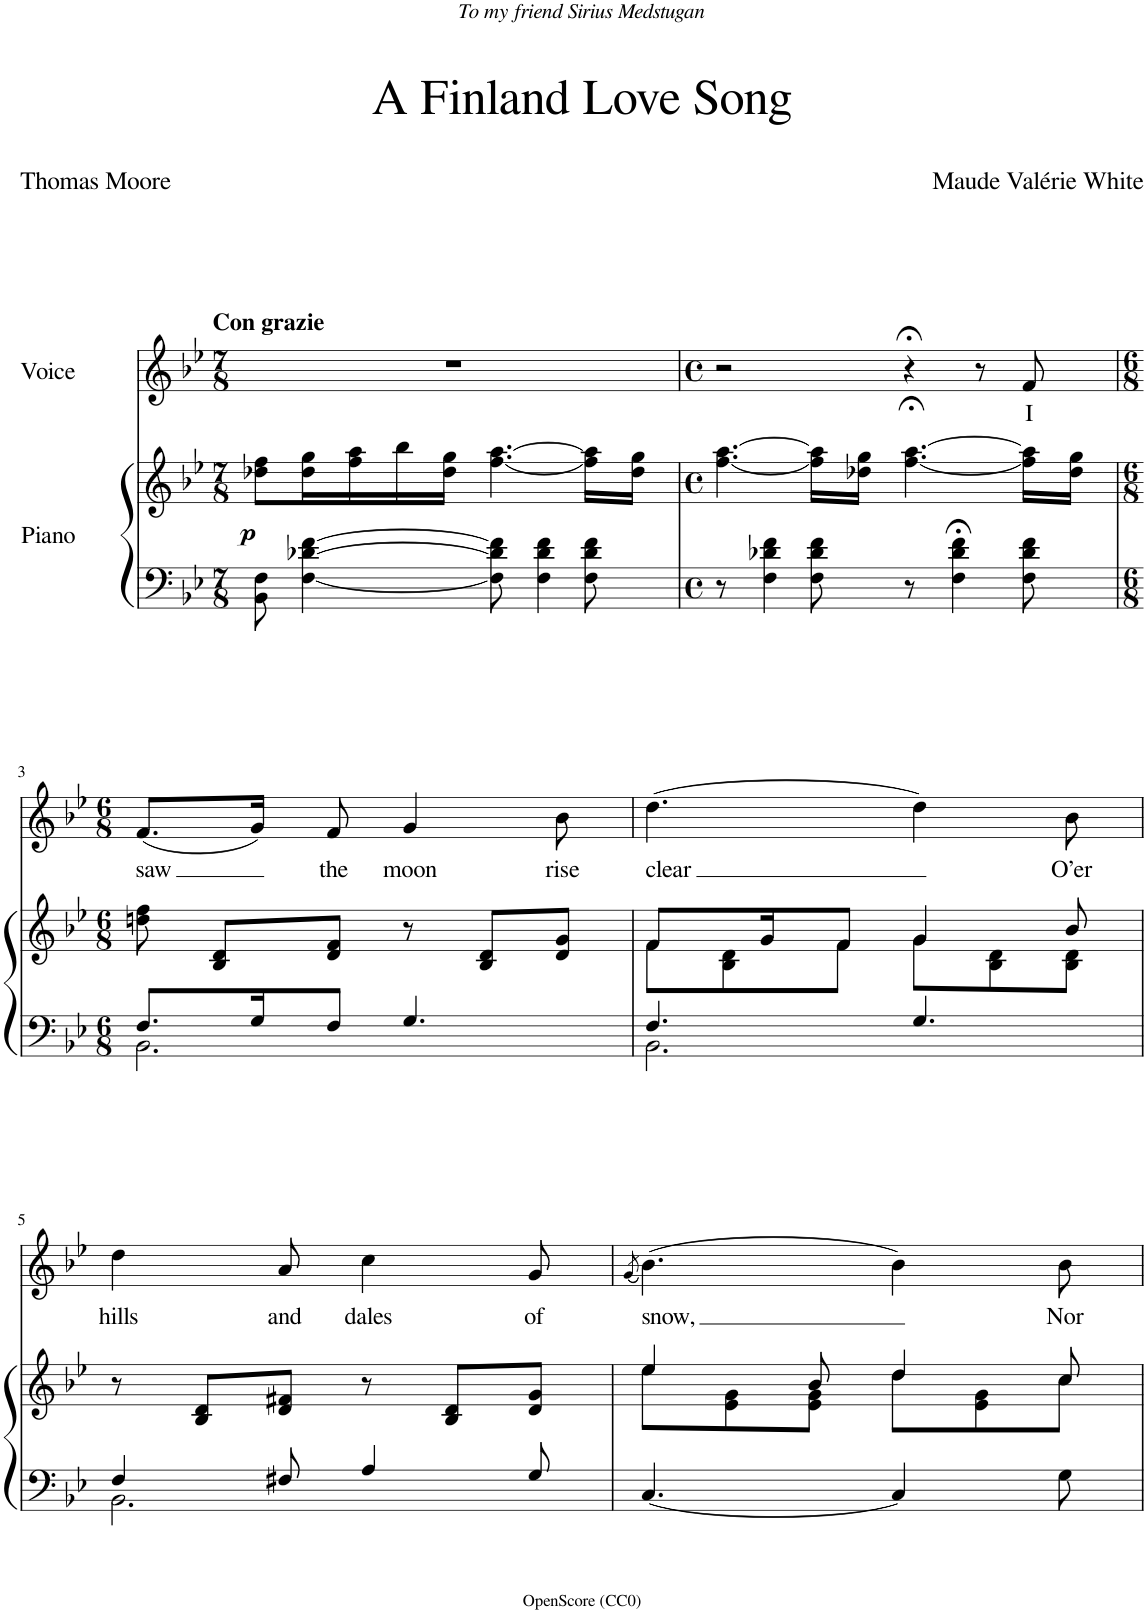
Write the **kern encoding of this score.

**kern	**kern	**dynam	**kern	**text
*part2	*part2	*part2	*part1	*part1
*staff3	*staff2	*staff2/3	*staff1	*staff1
*I"Piano	*	*	*I"Voice	*
*I'Pno	*	*	*	*
*clefF4	*clefG2	*	*clefG2	*
*k[b-e-]	*k[b-e-]	*	*k[b-e-]	*
*M7/8	*M7/8	*	*M7/8	*
=1	=1	=1	=1	=1
!	!	!	!LO:TX:a:B:t=Con grazie	!
!	!	!LO:DY:b	!	!
8BB-\ 8F\	8dd-X\ 8ff\L	p	2..r	.
[4F\ [4d-X\ [4f\	16dd-\ 16gg\L	.	.	.
.	16ff\ 16aa\	.	.	.
.	16bb-\	.	.	.
.	16dd-\ 16gg\JJ	.	.	.
8F\] 8d-\] 8f\]	[4.ff\ [4.aa\	.	.	.
4F\ 4d-\ 4f\	.	.	.	.
8F\ 8d-\ 8f\	16ff\] 16aa\]LL	.	.	.
.	16dd-\ 16gg\JJ	.	.	.
=2	=2	=2	=2	=2
*M4/4	*M4/4	*	*M4/4	*
*met(c)	*met(c)	*	*met(c)	*
8r	[4.ff\ [4.aa\	.	2r	.
4F\ 4d-X\ 4f\	.	.	.	.
8F\ 8d-\ 8f\	16ff\] 16aa\]LL	.	.	.
.	16dd-X\ 16gg\JJ	.	.	.
8r	[4.ff\;< [4.aa\;<	.	4r;<	.
4F\;< 4d-\;< 4f\;<	.	.	.	.
.	.	.	8r	.
!	!	!	!	!LO:LY:b
8F\ 8d-\ 8f\	16ff\] 16aa\]LL	.	8f/	I
.	16dd-\ 16gg\JJ	.	.	.
!!LO:LB:g=z
=3	=3	=3	=3	=3
*M6/8	*M6/8	*	*M6/8	*
*^	*	*	*	*
!	!	!	!	!	!LO:LY:b
8.F/L	2.BB-\	8ddn\ 8ff\	.	(8.f/L	saw
.	.	8B-/ 8d/L	.	.	.
16G/K	.	.	.	16g/Jk)	.
!	!	!	!	!	!LO:LY:b
8F/J	.	8d/ 8f/J	.	8f/	the
!	!	!	!	!	!LO:LY:b
4.G/	.	8r	.	4g/	moon
.	.	8B-/ 8d/L	.	.	.
!	!	!	!	!	!LO:LY:b
.	.	8d/ 8g/J	.	8b-\	rise
=4	=4	=4	=4	=4	=4
*	*	*^	*	*	*
!	!	!	!	!	!	!LO:LY:b
4.F/	2.BB-\	8.f/L	8f\L	.	[4.dd\	clear
.	.	.	8B-\ 8d\	.	.	.
.	.	16g/K	.	.	.	.
.	.	8f/J	8f\J	.	.	.
4.G/	.	4g/	8g\L	.	4dd\]	.
.	.	.	8B-\ 8d\	.	.	.
!	!	!	!	!	!	!LO:LY:b
.	.	8b-/	8B-\ 8d\J	.	8b-\	O’er
!!LO:LB:g=z
=5	=5	=5	=5	=5	=5	=5
!	!	!	!	!	!	!LO:LY:b
*	*	*v	*v	*	*	*
4F/	2.BB-\	8r	.	4dd\	hills
.	.	8B-/ 8d/L	.	.	.
!	!	!	!	!	!LO:LY:b
8F#X/	.	8d/ 8f#X/J	.	8a/	and
!	!	!	!	!	!LO:LY:b
4A/	.	8r	.	4cc\	dales
.	.	8B-/ 8d/L	.	.	.
!	!	!	!	!	!LO:LY:b
8G/	.	8d/ 8g/J	.	8g/	of
*v	*v	*	*	*	*
=6	=6	=6	=6	=6
.	.	.	(8qg/	.
*	*^	*	*	*
!	!	!	!	!	!LO:LY:b
[4.C/	4ee-/	8ee-\L	.	[4.b-\)	snow,
.	.	8e-\ 8g\	.	.	.
.	8b-/	8e-\ 8g\J	.	.	.
4C/]	4dd/	8dd\L	.	4b-\]	.
.	.	8e-\ 8g\	.	.	.
!	!	!	!	!	!LO:LY:b
8G\	8cc/	8cc\J	.	8b-\	Nor
*	*v	*v	*	*	*
=	=	=	=	=
*-	*-	*-	*-	*-
